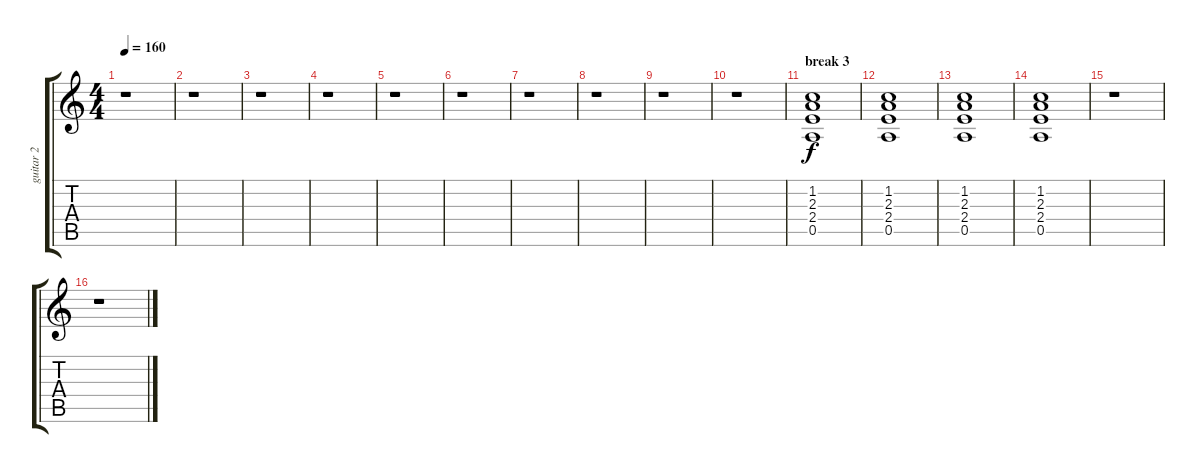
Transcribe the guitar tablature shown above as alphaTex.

\track ("guitar 2" "guitar 2") {instrument overdrivenguitar}
\staff {score tabs}
\tuning (E4 B3 G3 D3 A2 E2) {hide}
\ts (4 4)
\tempo 160
\clef g2
\ks c
r.1{dy f} |
r.1 |
r.1 |
r.1 |
r.1 |
r.1 |
r.1 |
r.1 |
r.1 |
r.1 |
\section ("" "break 3")
(1.2 2.3 2.4 0.5).1 |
(1.2 2.3 2.4 0.5).1 |
(1.2 2.3 2.4 0.5).1 |
(1.2 2.3 2.4 0.5).1 |
r.1 |
r.1
